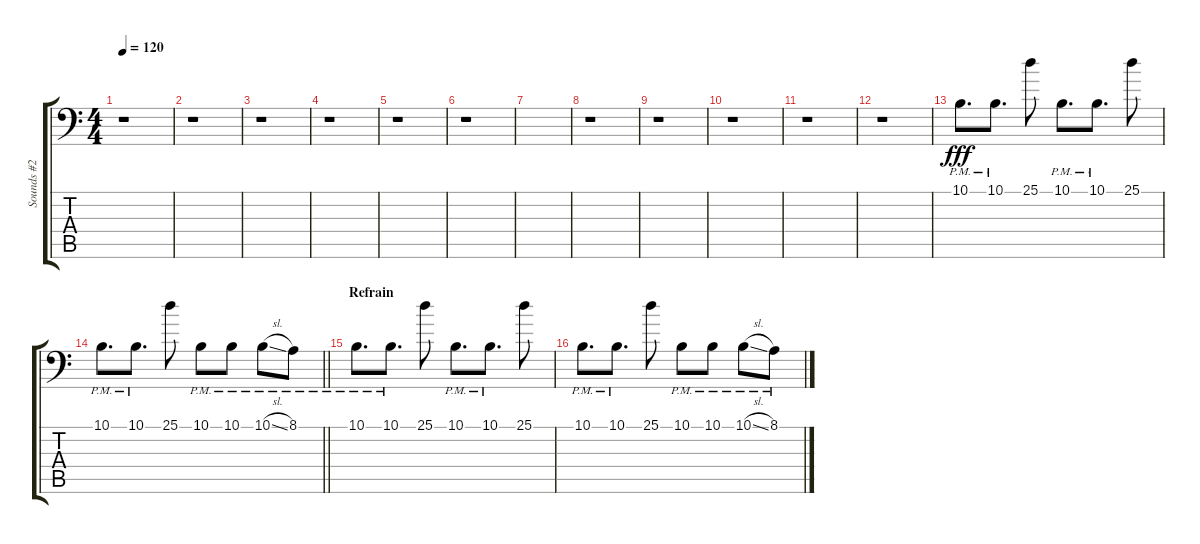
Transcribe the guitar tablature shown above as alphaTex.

\track ("Sounds #2" "Sounds #2") {instrument lead1square}
\staff {score tabs}
\tuning (Db3 Ab2 E2 B1 Gb1 B0) {hide}
\ts (4 4)
\tempo 120
\clef f4
\ks c
r.1{dy fff} |
r.1 |
r.1 |
r.1 |
r.1 |
r.1 |
|
r.1 |
r.1 |
r.1 |
r.1 |
r.1 |
10.1{pm}.8{d} 10.1{pm}.8{d} 25.1.8 10.1{pm}.8{d} 10.1{pm}.8{d} 25.1.8 |
\barLineRight lightlight
10.1{pm}.8{d} 10.1{pm}.8{d} 25.1.8 10.1{pm}.8 10.1{pm}.8 10.1{sl pm}.8 8.1{pm}.8 |
\section ("" "Refrain")
10.1{pm}.8{d} 10.1{pm}.8{d} 25.1.8 10.1{pm}.8{d} 10.1{pm}.8{d} 25.1.8 |
10.1{pm}.8{d} 10.1{pm}.8{d} 25.1.8 10.1{pm}.8 10.1{pm}.8 10.1{sl pm}.8 8.1{pm}.8
